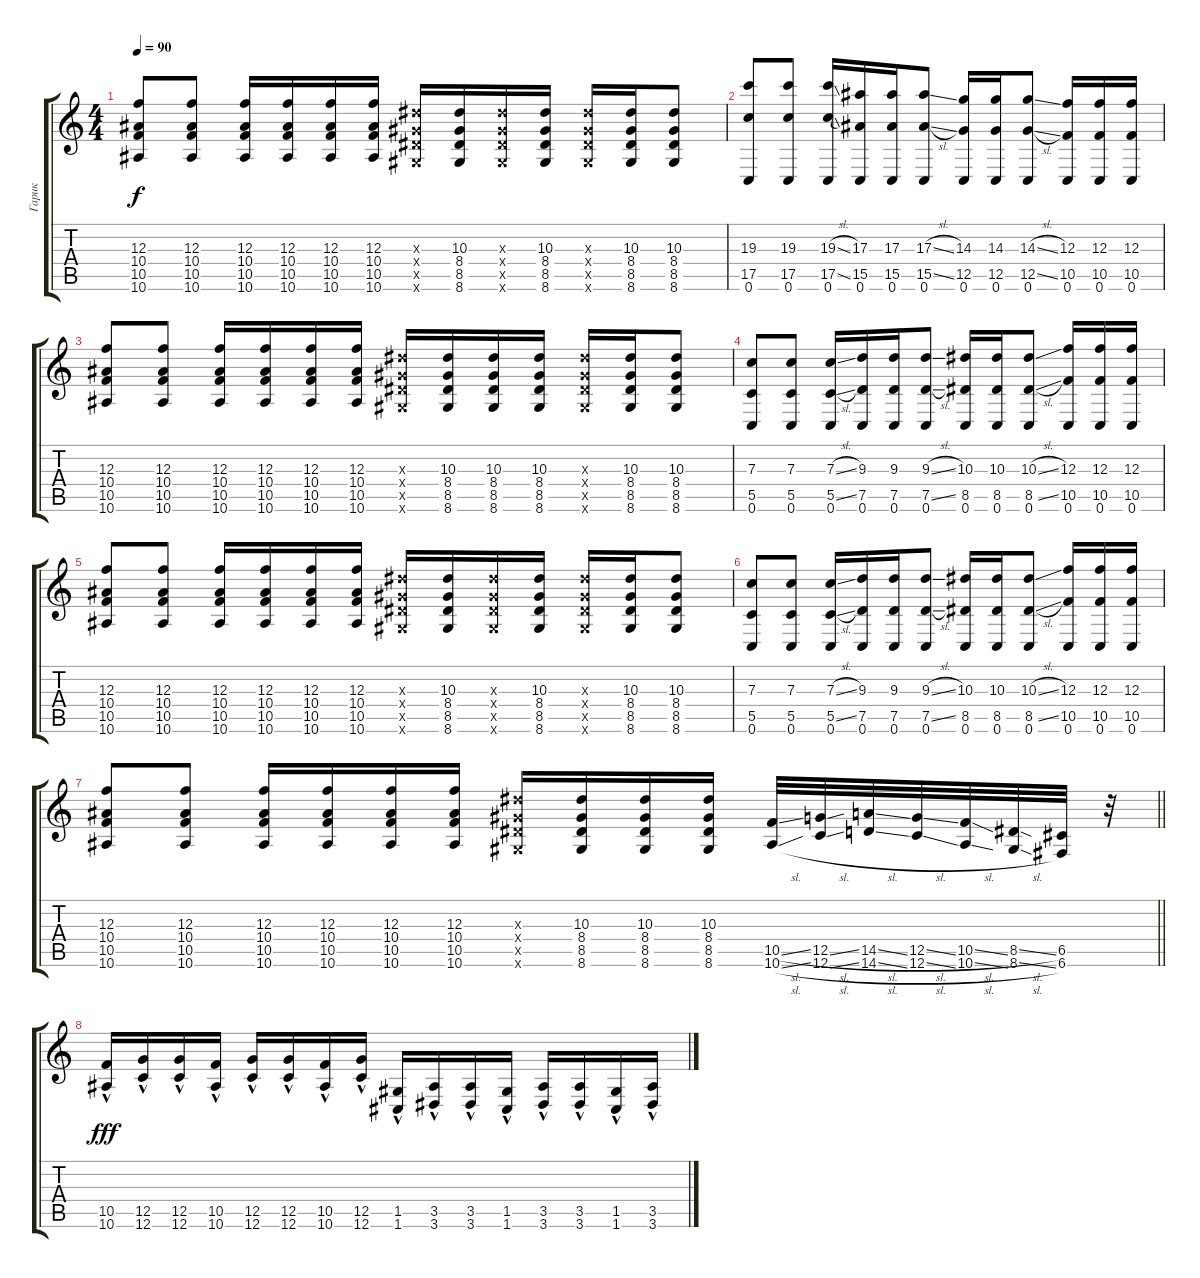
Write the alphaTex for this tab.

\track ("Гарик" "Гарик") {instrument electricguitarclean}
\staff {score tabs}
\tuning (D4 A3 F3 C3 G2 C2) {hide}
\ts (4 4)
\tempo 90
\clef g2
\ks c
(12.3 10.4 10.5 10.6).8{dy f} (12.3 10.4 10.5 10.6).8 (12.3 10.4 10.5 10.6).16 (12.3 10.4 10.5 10.6).16 (12.3 10.4 10.5 10.6).16 (12.3 10.4 10.5 10.6).16 (10.3{x} 8.4{x} 8.5{x} 8.6{x}).16 (10.3 8.4 8.5 8.6).16 (10.3{x} 8.4{x} 8.5{x} 8.6{x}).16 (10.3 8.4 8.5 8.6).16 (10.3{x} 8.4{x} 8.5{x} 8.6{x}).16 (10.3 8.4 8.5 8.6).16 (10.3 8.4 8.5 8.6).8 |
(19.3 17.5 0.6).8 (19.3 17.5 0.6).8 (19.3{sl} 17.5{sl} 0.6).16 (17.3 15.5 0.6).16 (17.3 15.5 0.6).16 (17.3{sl} 15.5{sl} 0.6).8 (14.3 12.5 0.6).16 (14.3 12.5 0.6).16 (14.3{sl} 12.5{sl} 0.6).8 (12.3 10.5 0.6).16 (12.3 10.5 0.6).16 (12.3 10.5 0.6).16 |
(12.3 10.4 10.5 10.6).8 (12.3 10.4 10.5 10.6).8 (12.3 10.4 10.5 10.6).16 (12.3 10.4 10.5 10.6).16 (12.3 10.4 10.5 10.6).16 (12.3 10.4 10.5 10.6).16 (10.3{x} 8.4{x} 8.5{x} 8.6{x}).16 (10.3 8.4 8.5 8.6).16 (10.3 8.4 8.5 8.6).16 (10.3 8.4 8.5 8.6).16 (10.3{x} 8.4{x} 8.5{x} 8.6{x}).16 (10.3 8.4 8.5 8.6).16 (10.3 8.4 8.5 8.6).8 |
(7.3 5.5 0.6).8 (7.3 5.5 0.6).8 (7.3{sl} 5.5{sl} 0.6).16 (9.3 7.5 0.6).16 (9.3 7.5 0.6).16 (9.3{sl} 7.5{sl} 0.6).8 (10.3 8.5 0.6).16 (10.3 8.5 0.6).16 (10.3{sl} 8.5{sl} 0.6).8 (12.3 10.5 0.6).16 (12.3 10.5 0.6).16 (12.3 10.5 0.6).16 |
(12.3 10.4 10.5 10.6).8 (12.3 10.4 10.5 10.6).8 (12.3 10.4 10.5 10.6).16 (12.3 10.4 10.5 10.6).16 (12.3 10.4 10.5 10.6).16 (12.3 10.4 10.5 10.6).16 (10.3{x} 8.4{x} 8.5{x} 8.6{x}).16 (10.3 8.4 8.5 8.6).16 (10.3{x} 8.4{x} 8.5{x} 8.6{x}).16 (10.3 8.4 8.5 8.6).16 (10.3{x} 8.4{x} 8.5{x} 8.6{x}).16 (10.3 8.4 8.5 8.6).16 (10.3 8.4 8.5 8.6).8 |
(7.3 5.5 0.6).8 (7.3 5.5 0.6).8 (7.3{sl} 5.5{sl} 0.6).16 (9.3 7.5 0.6).16 (9.3 7.5 0.6).16 (9.3{sl} 7.5{sl} 0.6).8 (10.3 8.5 0.6).16 (10.3 8.5 0.6).16 (10.3{sl} 8.5{sl} 0.6).8 (12.3 10.5 0.6).16 (12.3 10.5 0.6).16 (12.3 10.5 0.6).16 |
\barLineRight lightlight
(12.3 10.4 10.5 10.6).8 (12.3 10.4 10.5 10.6).8 (12.3 10.4 10.5 10.6).16 (12.3 10.4 10.5 10.6).16 (12.3 10.4 10.5 10.6).16 (12.3 10.4 10.5 10.6).16 (10.3{x} 8.4{x} 8.5{x} 8.6{x}).16 (10.3 8.4 8.5 8.6).16 (10.3 8.4 8.5 8.6).16 (10.3 8.4 8.5 8.6).16 (10.5{sl} 10.6{sl}).32 (12.5{sl} 12.6{sl}).32 (14.5{sl} 14.6{sl}).32 (12.5{sl} 12.6{sl}).32 (10.5{sl} 10.6{sl}).32 (8.5{sl} 8.6{sl}).32 (6.5 6.6).32 r.32 |
(10.5{hac} 10.6{hac}).16{dy fff} (12.5{hac} 12.6{hac}).16 (12.5{hac} 12.6{hac}).16 (10.5{hac} 10.6{hac}).16 (12.5{hac} 12.6{hac}).16 (12.5{hac} 12.6{hac}).16 (10.5{hac} 10.6{hac}).16 (12.5{hac} 12.6{hac}).16 (1.5{hac} 1.6{hac}).16 (3.5{hac} 3.6{hac}).16 (3.5{hac} 3.6{hac}).16 (1.5{hac} 1.6{hac}).16 (3.5{hac} 3.6{hac}).16 (3.5{hac} 3.6{hac}).16 (1.5{hac} 1.6{hac}).16 (3.5{hac} 3.6{hac}).16
